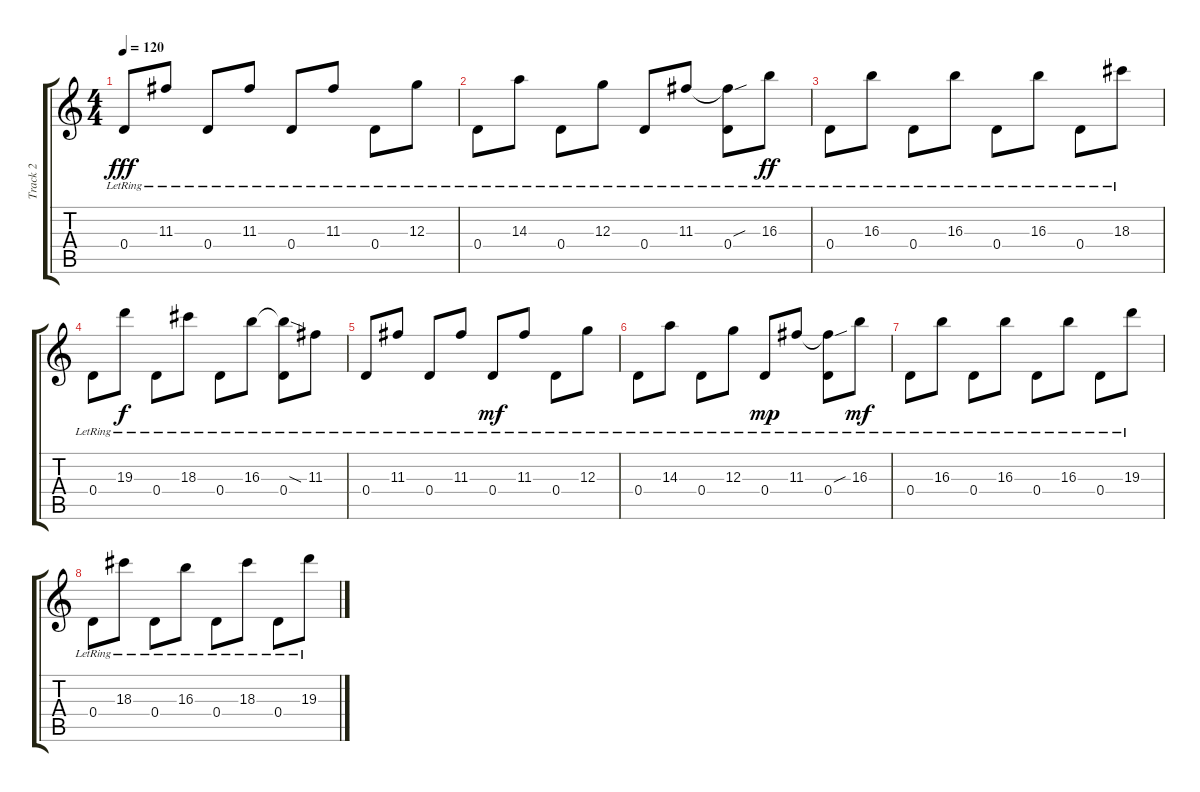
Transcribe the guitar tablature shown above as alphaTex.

\track ("Track 2" "Track 2") {instrument electricbassfinger}
\staff {score tabs}
\tuning (E4 B3 G3 D3 A2 E2) {hide}
\ts (4 4)
\tempo 120
\clef g2
\ks c
0.4{lr}.8{dy fff volume 16} 11.3{lr}.8 0.4{lr}.8 11.3{lr}.8 0.4{lr}.8 11.3{lr}.8 0.4{lr}.8 12.3{lr}.8 |
0.4{lr}.8 14.3{lr}.8 0.4{lr}.8 12.3{lr}.8 0.4{lr}.8 11.3{lr}.8 (11.3{sou t} 0.4{lr}).8 16.3{lr}.8{dy ff} |
0.4{lr}.8 16.3{lr}.8 0.4{lr}.8 16.3{lr}.8 0.4{lr}.8 16.3{lr}.8 0.4{lr}.8 18.3{lr}.8 |
0.4{lr}.8 19.3{lr}.8{dy f} 0.4{lr}.8 18.3{lr}.8 0.4{lr}.8 16.3{lr}.8 (16.3{sod t} 0.4{lr}).8 11.3{lr}.8 |
0.4{lr}.8 11.3{lr}.8 0.4{lr}.8 11.3{lr}.8 0.4{lr}.8{dy mf} 11.3{lr}.8 0.4{lr}.8 12.3{lr}.8 |
0.4{lr}.8 14.3{lr}.8 0.4{lr}.8 12.3{lr}.8 0.4{lr}.8{dy mp} 11.3{lr}.8 (11.3{sou t} 0.4{lr}).8 16.3{lr}.8{dy mf} |
0.4{lr}.8 16.3{lr}.8 0.4{lr}.8 16.3{lr}.8 0.4{lr}.8 16.3{lr}.8 0.4{lr}.8 19.3{lr}.8 |
0.4{lr}.8 18.3{lr}.8 0.4{lr}.8 16.3{lr}.8 0.4{lr}.8 18.3{lr}.8 0.4{lr}.8 19.3{lr}.8
